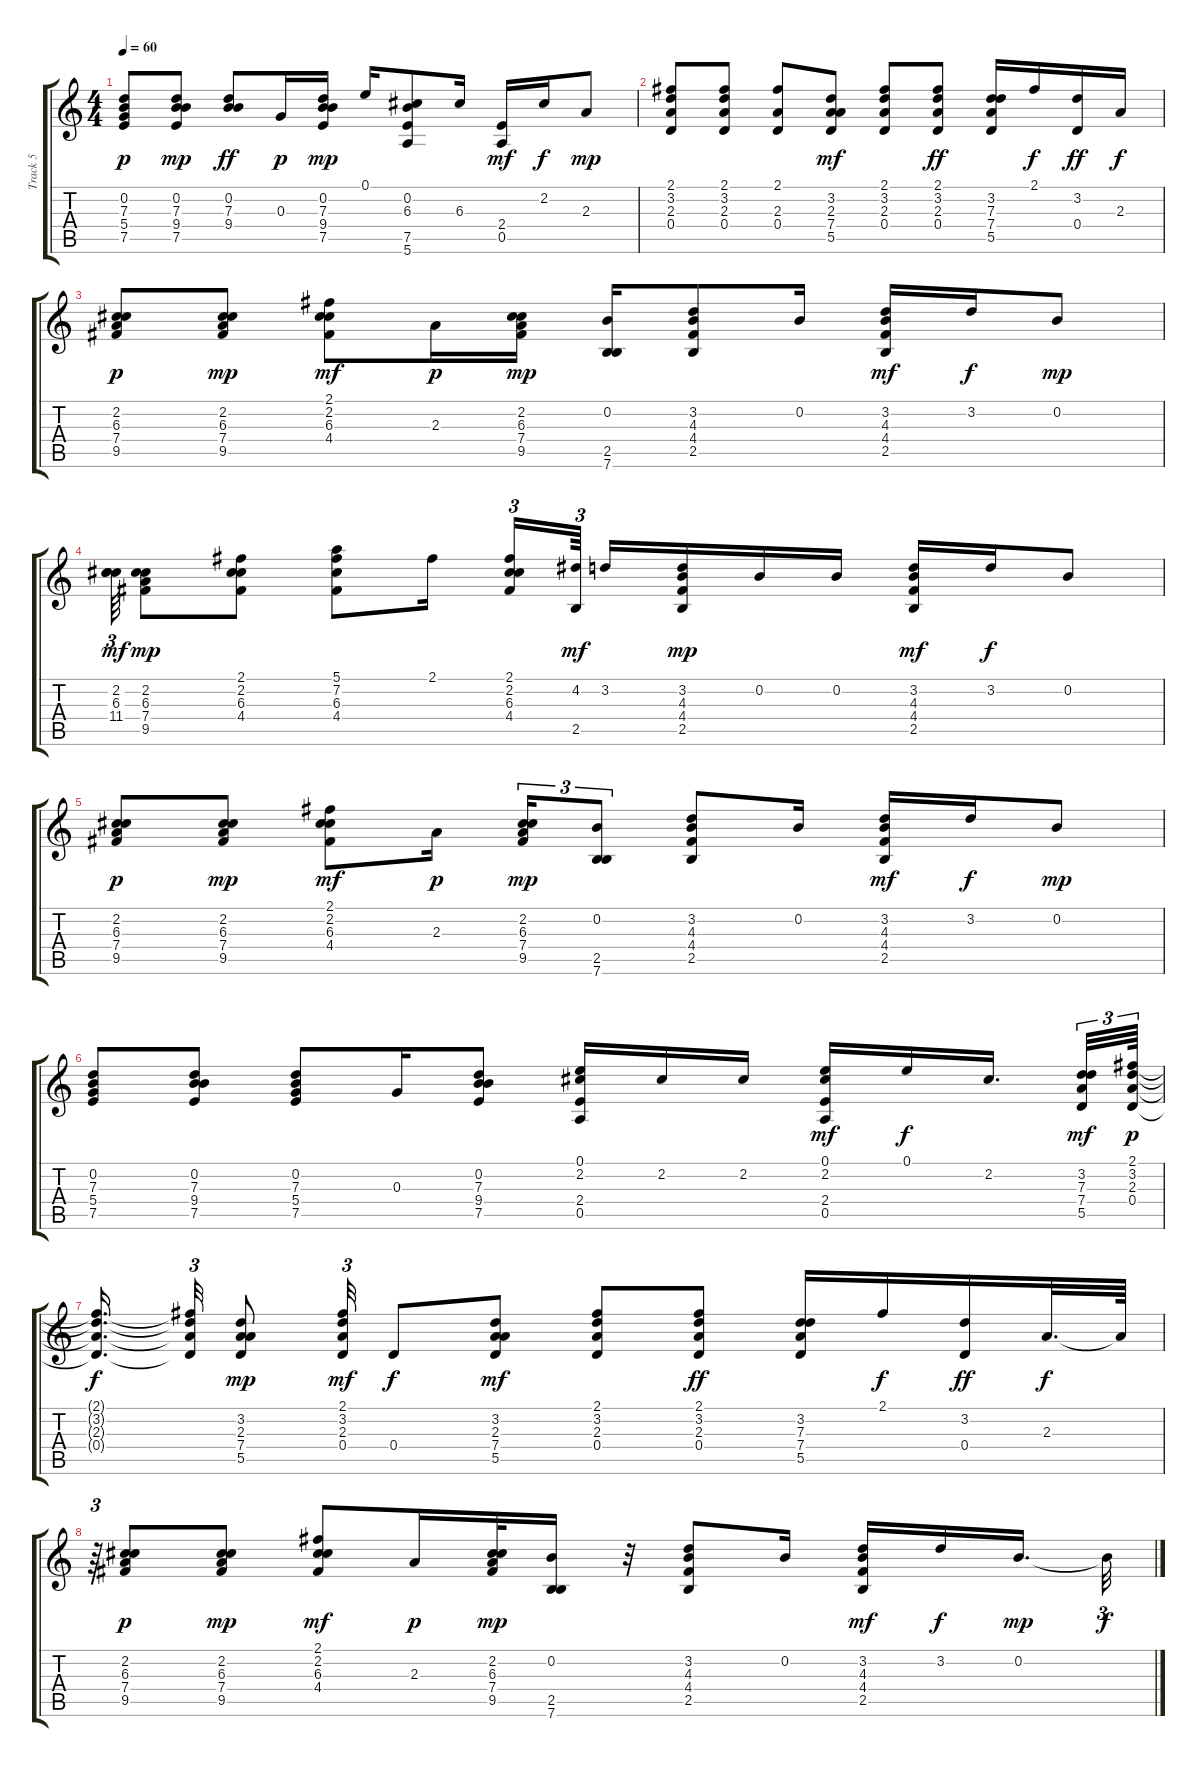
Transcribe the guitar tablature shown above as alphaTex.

\track ("Track 5" "Track 5") {instrument acousticguitarsteel}
\staff {score tabs}
\tuning (E4 B3 G3 D3 A2 E2) {hide}
\ts (4 4)
\tempo 60
\clef g2
\ks c
(0.2 7.3 5.4 7.5).8{dy p} (0.2 7.3 9.4 7.5).8{dy mp} (0.2 7.3 9.4).8{dy ff} 0.3.16{dy p} (0.2 7.3 9.4 7.5).16{dy mp} 0.1.16 (0.2 6.3 7.5 5.6).8 6.3.16 (2.4 0.5).16{dy mf} 2.2.16{dy f} 2.3.8{dy mp} |
(2.1 3.2 2.3 0.4).8 (2.1 3.2 2.3 0.4).8 (2.1 2.3 0.4).8 (3.2 2.3 7.4 5.5).8{dy mf} (2.1 3.2 2.3 0.4).8 (2.1 3.2 2.3 0.4).8{dy ff} (3.2 7.3 7.4 5.5).16 2.1.16{dy f} (3.2 0.4).16{dy ff} 2.3.16{dy f} |
(2.2 6.3 7.4 9.5).8{dy p} (2.2 6.3 7.4 9.5).8{dy mp} (2.1 2.2 6.3 4.4).8{dy mf} 2.3.16{dy p} (2.2 6.3 7.4 9.5).16{dy mp} (0.2 2.5 7.6).16 (3.2 4.3 4.4 2.5).8 0.2.16 (3.2 4.3 4.4 2.5).16{dy mf} 3.2.16{dy f} 0.2.8{dy mp} |
(2.2 6.3 11.4).64{tu (3 2) dy mf} (2.2 6.3 7.4 9.5).8{dy mp} (2.1 2.2 6.3 4.4).8 (5.1 7.2 6.3 4.4).8 2.1.16 (2.1 2.2 6.3 4.4).16{tu (3 2)} (4.2 2.5).64{tu (3 2) dy mf} 3.2.16 (3.2 4.3 4.4 2.5).16{dy mp} 0.2.16 0.2.16 (3.2 4.3 4.4 2.5).16{dy mf} 3.2.16{dy f} 0.2.8 |
(2.2 6.3 7.4 9.5).8{dy p} (2.2 6.3 7.4 9.5).8{dy mp} (2.1 2.2 6.3 4.4).8{dy mf} 2.3.16{dy p} (2.2 6.3 7.4 9.5).16{tu (3 2) dy mp} (0.2 2.5 7.6).8{tu (3 2)} (3.2 4.3 4.4 2.5).8 0.2.16 (3.2 4.3 4.4 2.5).16{dy mf} 3.2.16{dy f} 0.2.8{dy mp} |
(0.2 7.3 5.4 7.5).8 (0.2 7.3 9.4 7.5).8 (0.2 7.3 5.4 7.5).8 0.3.16 (0.2 7.3 9.4 7.5).8 (0.1 2.2 2.4 0.5).16 2.2.16 2.2.16 (0.1 2.2 2.4 0.5).16{dy mf} 0.1.16{dy f} 2.2.16{d} (3.2 7.3 7.4 5.5).32{tu (3 2) dy mf} (2.1 3.2 2.3 0.4).64{tu (3 2) dy p} |
(2.1{t} 3.2{t} 2.3{t} 0.4{t}).16{d dy f} (2.1{t} 3.2{t} 2.3{t} 0.4{t}).32{tu (3 2)} (3.2 2.3 7.4 5.5).8{dy mp} (2.1 3.2 2.3 0.4).32{tu (3 2) dy mf} 0.4.8{dy f} (3.2 2.3 7.4 5.5).8{dy mf} (2.1 3.2 2.3 0.4).8 (2.1 3.2 2.3 0.4).8{dy ff} (3.2 7.3 7.4 5.5).16 2.1.16{dy f} (3.2 0.4).16{dy ff} 2.3.32{d dy f} 2.3{t}.64 |
r.64{tu (3 2)} (2.2 6.3 7.4 9.5).8{dy p} (2.2 6.3 7.4 9.5).8{dy mp} (2.1 2.2 6.3 4.4).8{dy mf} 2.3.16{dy p} (2.2 6.3 7.4 9.5).32{dy mp} (0.2 2.5 7.6).16 r.32 (3.2 4.3 4.4 2.5).8 0.2.16 (3.2 4.3 4.4 2.5).16{dy mf} 3.2.16{dy f} 0.2.16{d dy mp} 0.2{t}.32{tu (3 2) dy f}
